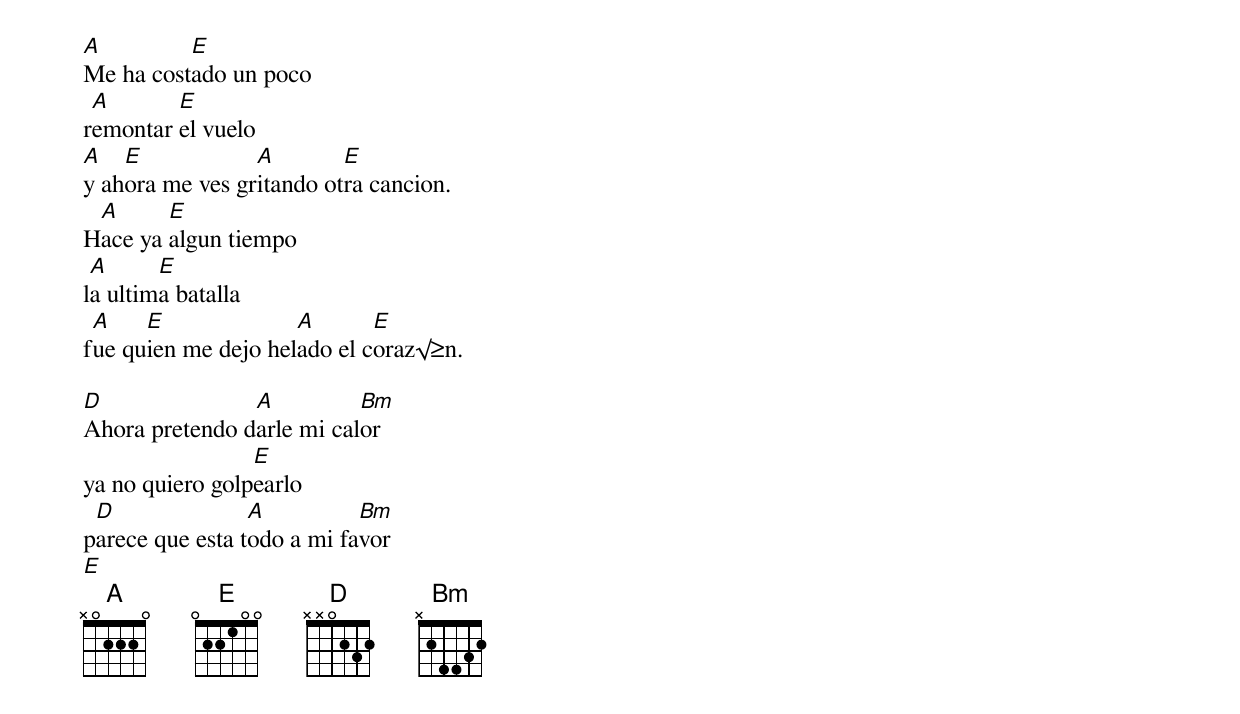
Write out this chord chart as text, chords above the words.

A         E
Me ha costado un poco
 A       E
remontar el vuelo
A   E            A        E
y ahora me ves gritando otra cancion.
 A      E
Hace ya algun tiempo
 A      E
la ultima batalla
 A    E              A       E
fue quien me dejo helado el coraz√≥n.

D               A          Bm
Ahora pretendo darle mi calor
                 E
ya no quiero golpearlo
 D               A          Bm
parece que esta todo a mi favor
                  E
